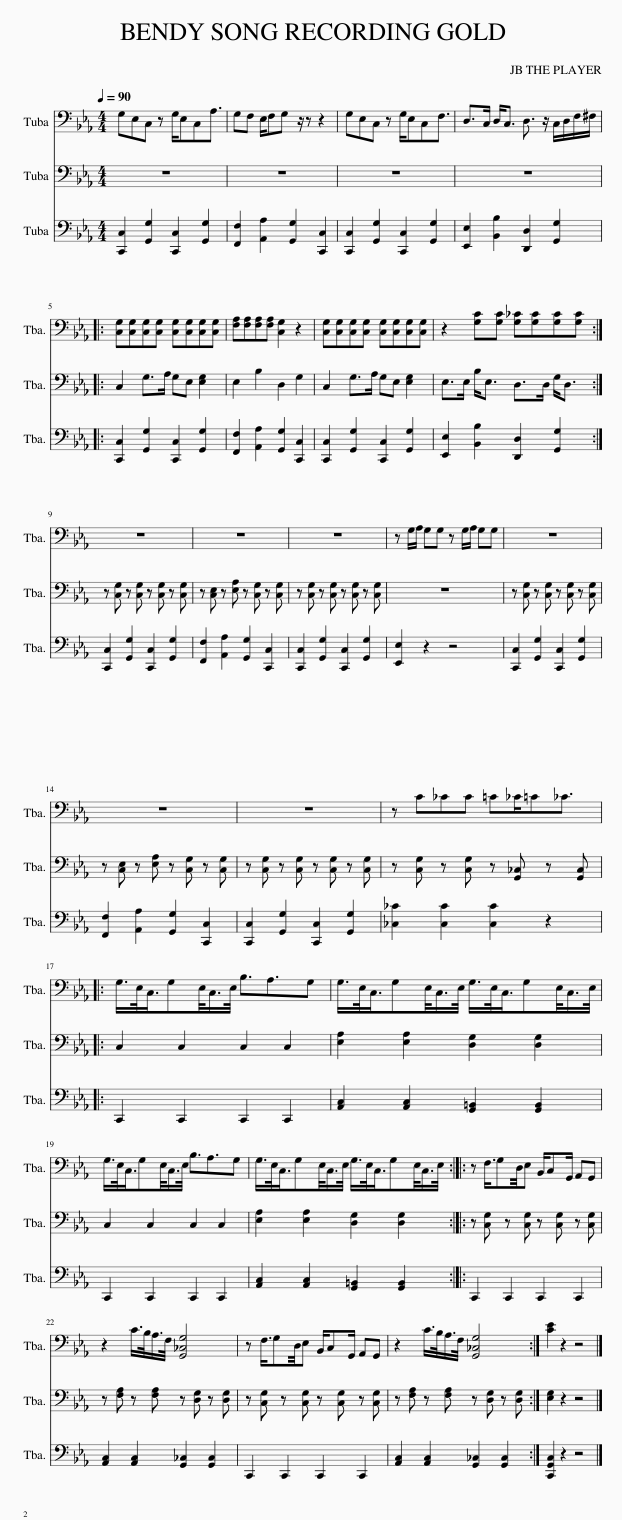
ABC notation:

X:1
%%score 1 2 3
L:1/8
Q:1/4=90
M:4/4
I:linebreak $
K:Eb
V:1 bass
V:2 bass
V:3 bass
V:1
 G,E,C, z G,/E,C,A,3/2 | G,F, E,/F,G, z/ z z2 | G,E,C, z G,/E,C,F,3/2 | D,>C, D,<C, D,3/2 z/ C,/D,/F,/^F,/ |:$ [C,G,][C,G,][C,G,][C,G,] [C,G,][C,G,][C,G,][C,G,] | %5
 [F,A,][F,A,][F,A,][F,A,] [C,G,]2 z2 | [C,G,][C,G,][C,G,][C,G,] [C,G,][C,G,][C,G,][C,G,] | z2 [G,C][G,C] [G,_C][G,C][G,C][G,C] :|$ z8 | z8 | %10
 z8 | z G,/A,/ G,G, z G,/A,/ G,G, | z8 |$ z8 | z8 | %15
 z C_CC =C_C/=C_C3/2 |:$ G,/>E,/C,3/4G,E,/<C,/E,/4 B,3/2A,3/2G, | G,/>E,/C,3/4G,E,/<C,/E,/4 G,/>E,/C,3/4G,E,/<C,/E,/4 |$ G,/>E,/C,3/4G,E,/<C,/E,/4 B,3/2A,3/2G, | G,/>E,/C,3/4G,E,/<C,/E,/4 G,/>E,/C,3/4G,E,/<C,/E,/4 :: %20
 z F,3/4G,D,/4E, B,,/C,G,,/ A,,G,, |$ z2 C/>B,/A,/>F,/ [G,,_C,G,]4 | z F,3/4G,D,/4E, B,,/C,G,,/ A,,G,, | z2 C/>B,/A,/>F,/ [G,,_C,G,]4 :| [CE]2 z2 z4 |] %25
V:2
 z8 | z8 | z8 | z8 |:$ C,2 G,>A, G,E, [E,G,]2 | %5
 E,2 B,2 D,2 G,2 | C,2 G,>A, G,E, [E,G,]2 | E,>E, B,<E, D,>D, G,<D, :|$ z [C,G,] z [C,G,] z [C,G,] z [C,G,] | z [C,E,] z [E,A,] z [C,G,] z [C,G,] | %10
 z [C,G,] z [C,G,] z [C,G,] z [C,G,] | z8 | z [C,G,] z [C,G,] z [C,G,] z [C,G,] |$ z [C,E,] z [E,A,] z [C,G,] z [C,G,] | z [C,G,] z [C,G,] z [C,G,] z [C,G,] | %15
 z [C,G,] z [C,G,] z [G,,_C,] z [G,,C,] |:$ C,2 C,2 C,2 C,2 | [E,A,]2 [E,A,]2 [D,G,]2 [D,G,]2 |$ C,2 C,2 C,2 C,2 | [E,A,]2 [E,A,]2 [D,G,]2 [D,G,]2 :: %20
 z [C,G,] z [C,G,] z [C,G,] z [C,G,] |$ z [F,A,] z [F,A,] z [D,G,] z [D,G,] | z [C,G,] z [C,G,] z [C,G,] z [C,G,] | z [F,A,] z [F,A,] z [D,G,] z [D,G,] :| [E,G,]2 z2 z4 |] %25
V:3
 [C,,C,]2 [G,,G,]2 [C,,C,]2 [G,,G,]2 | [F,,F,]2 [A,,A,]2 [G,,G,]2 [C,,C,]2 | [C,,C,]2 [G,,G,]2 [C,,C,]2 [G,,G,]2 | [E,,E,]2 [B,,B,]2 [D,,D,]2 [G,,G,]2 |:$ [C,,C,]2 [G,,G,]2 [C,,C,]2 [G,,G,]2 | %5
 [F,,F,]2 [A,,A,]2 [G,,G,]2 [C,,C,]2 | [C,,C,]2 [G,,G,]2 [C,,C,]2 [G,,G,]2 | [E,,E,]2 [B,,B,]2 [D,,D,]2 [G,,G,]2 :|$ [C,,C,]2 [G,,G,]2 [C,,C,]2 [G,,G,]2 | [F,,F,]2 [A,,A,]2 [G,,G,]2 [C,,C,]2 | %10
 [C,,C,]2 [G,,G,]2 [C,,C,]2 [G,,G,]2 | [E,,E,]2 z2 z4 | [C,,C,]2 [G,,G,]2 [C,,C,]2 [G,,G,]2 |$ [F,,F,]2 [A,,A,]2 [G,,G,]2 [C,,C,]2 | [C,,C,]2 [G,,G,]2 [C,,C,]2 [G,,G,]2 | %15
 [_C,_C]2 [C,C]2 [C,C]2 z2 |:$ C,,2 C,,2 C,,2 C,,2 | [A,,C,]2 [A,,C,]2 [G,,=B,,]2 [G,,B,,]2 |$ C,,2 C,,2 C,,2 C,,2 | [A,,C,]2 [A,,C,]2 [G,,=B,,]2 [G,,B,,]2 :: %20
 C,,2 C,,2 C,,2 C,,2 |$ [A,,C,]2 [A,,C,]2 [G,,_C,]2 [G,,C,]2 | C,,2 C,,2 C,,2 C,,2 | [A,,C,]2 [A,,C,]2 [G,,_C,]2 [G,,C,]2 :| [C,,G,,C,]2 z2 z4 |] %25
